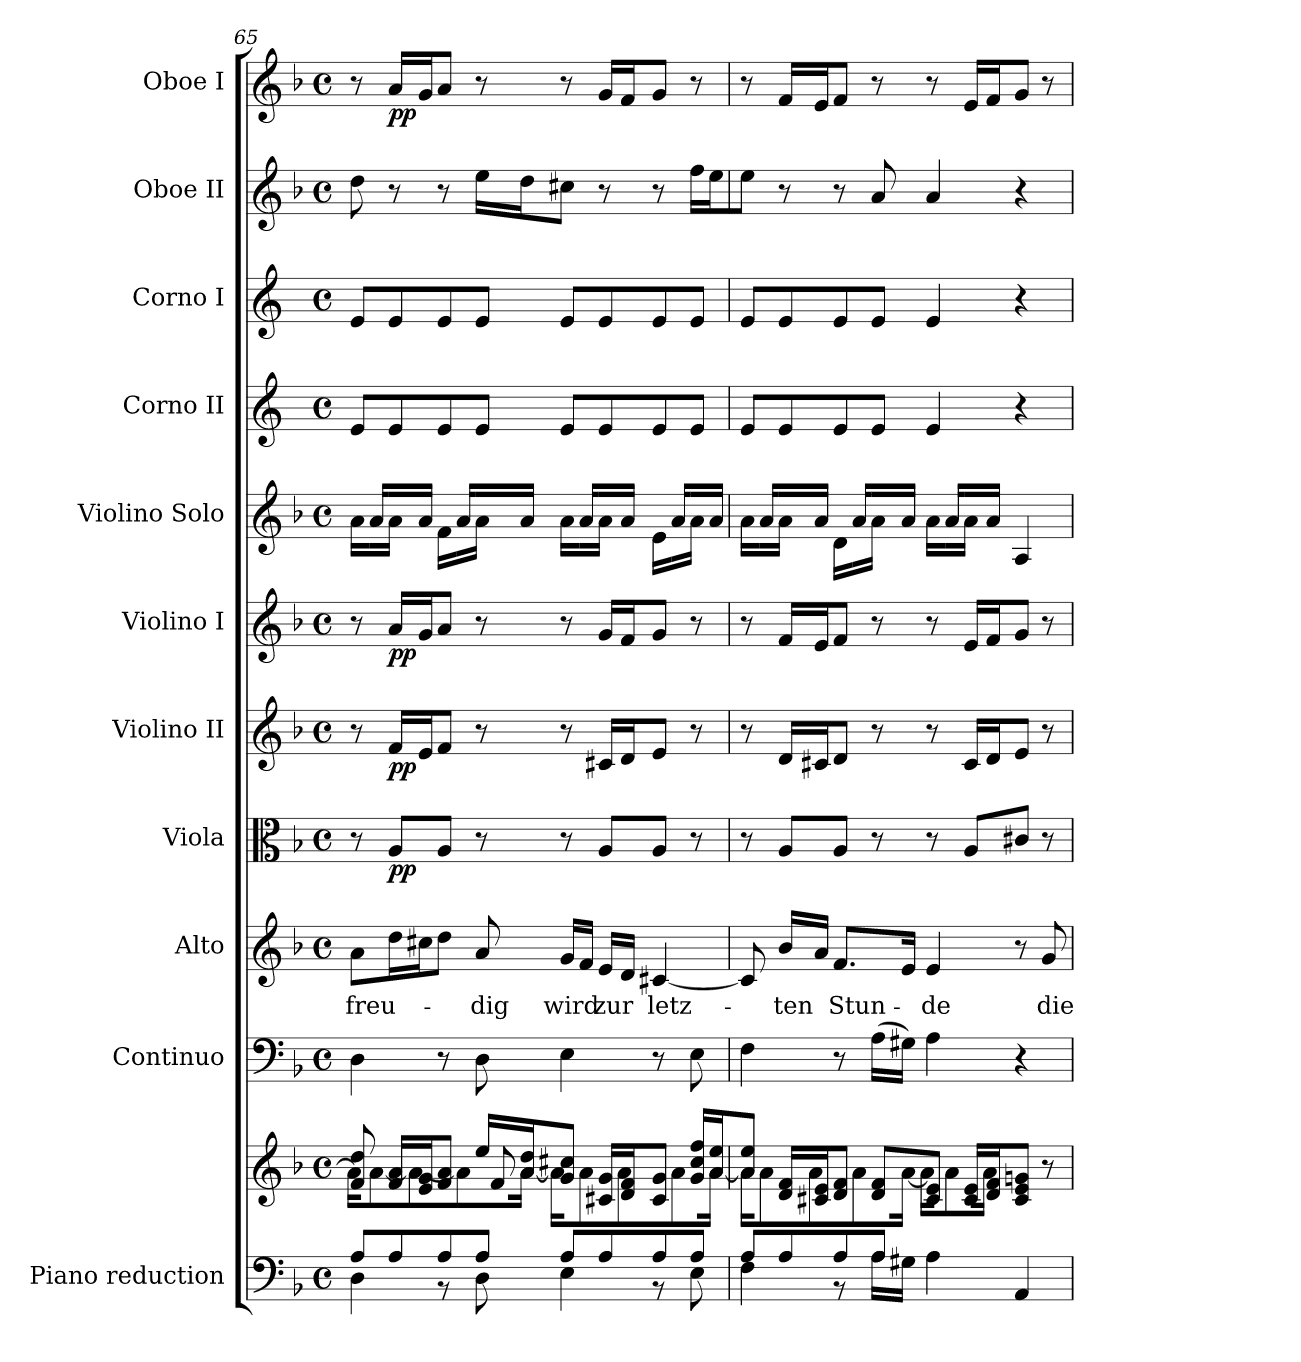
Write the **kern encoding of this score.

**kern	**kern	**kern	**kern	**text	**kern	**dynam	**kern	**dynam	**kern	**dynam	**kern	**kern	**kern	**kern	**kern	**dynam
*part11	*part11	*part10	*part9	*part9	*part8	*part8	*part7	*part7	*part6	*part6	*part5	*part4	*part3	*part2	*part1	*part1
*staff12	*staff11	*staff10	*staff9	*staff9	*staff8	*staff8	*staff7	*staff7	*staff6	*staff6	*staff5	*staff4	*staff3	*staff2	*staff1	*staff1
*I"Piano reduction	*	*I"Continuo	*I"Alto	*	*I"Viola	*	*I"Violino II	*	*I"Violino I	*	*I"Violino Solo	*I"Corno II	*I"Corno I	*I"Oboe II	*I"Oboe I	*
*I'Pno	*	*	*	*	*	*	*	*	*	*	*I'Vln	*	*	*I'Ob	*I'Ob	*
!!LO:PB:g=z
*clefF4	*clefG2	*clefF4	*clefG2	*	*clefC3	*	*clefG2	*	*clefG2	*	*clefG2	*clefG2	*clefG2	*clefG2	*clefG2	*
*	*	*	*	*	*	*	*	*	*	*	*	*ITrd4c7	*ITrd4c7	*	*	*
*k[b-]	*k[b-]	*k[b-]	*k[b-]	*	*k[b-]	*	*k[b-]	*	*k[b-]	*	*k[b-]	*k[b-]	*k[b-]	*k[b-]	*k[b-]	*
*M4/4	*M4/4	*M4/4	*M4/4	*	*M4/4	*	*M4/4	*	*M4/4	*	*M4/4	*M4/4	*M4/4	*M4/4	*M4/4	*
*met(c)	*met(c)	*met(c)	*met(c)	*	*met(c)	*	*met(c)	*	*met(c)	*	*met(c)	*met(c)	*met(c)	*met(c)	*met(c)	*
=65	=65	=65	=65	=65	=65	=65	=65	=65	=65	=65	=65	=65	=65	=65	=65	=65
*^	*^	*	*	*	*	*	*	*	*	*	*	*	*	*	*	*
*	*	*	*^	*	*	*	*	*	*	*	*	*	*	*	*	*	*	*
!	!	!	!	!	!	!	!LO:LY:b	!	!	!	!	!	!	!	!	!	!	!	!
*	*	*	*	*	*	*	*	*	*	*	*	*	*	*^	*	*	*	*	*
8A/L	4D\	8f/ 8dd/	16a\KL]	4ryy	4D\	8a\L	freu-	8r	.	8r	.	8r	.	16ryy	16a\LL	8A/L	8A/L	8dd\	8r	.
.	.	.	[8a\	.	.	.	.	.	.	.	.	.	.	16a/LL	16rffyy	.	.	.	.	.
!	!	!	!	!	!	!	!	!	!LO:DY:b	!	!LO:DY:b	!	!LO:DY:b	!	!	!	!	!	!	!LO:DY:b
8A/	.	16f/ 16a/LL	.	.	.	16dd\L	.	8A/L	pp	16f/LL	pp	16a/LL	pp	16rcyy	16a\JJ	8A/	8A/	8r	16a/LL	pp
.	.	16e/ 16g/J	8a\_	.	.	16cc#X\J	.	.	.	16e/J	.	16g/J	.	16a/JJ	16ryy	.	.	.	16g/J	.
8A/	8r	8f/ 8a/J	.	8ryy	8r	8dd\J	.	8A/J	.	8f/J	.	8a/J	.	16ryy	16f\LL	8A/	8A/	8r	8a/J	.
.	.	.	8a\]	.	.	.	.	.	.	.	.	.	.	16a/LL	16rffyy	.	.	.	.	.
!	!	!	!	!	!	!	!LO:LY:b	!	!	!	!	!	!	!	!	!	!	!	!	!
8A/J	8D\	16ee/LL	.	8f/	8D\	8a/	-dig	8r	.	8r	.	8r	.	16reyy	16a\JJ	8A/J	8A/J	16ee\LL	8r	.
.	.	16a/ 16dd/J	[16a\Jk	.	.	.	.	.	.	.	.	.	.	16a/JJ	16ryy	.	.	16dd\J	.	.
!	!	!	!	!	!	!	!LO:LY:b	!	!	!	!	!	!	!	!	!	!	!	!	!
8A/L	4E\	8g/ 8cc#X/J	16a\KL]	2ryy	4E\	16g/LL	wird	8r	.	8r	.	8r	.	16ryy	16a\LL	8A/L	8A/L	8cc#X\J	8r	.
.	.	.	8a\	.	.	16f/JJ	.	.	.	.	.	.	.	16a/LL	16rffyy	.	.	.	.	.
!	!	!	!	!	!	!	!LO:LY:b	!	!	!	!	!	!	!	!	!	!	!	!	!
8A/	.	16c#X/ 16g/LL	.	.	.	16e/LL	zur	8A/L	.	16c#X/LL	.	16g/LL	.	16reyy	16a\JJ	8A/	8A/	8r	16g/LL	.
.	.	16d/ 16f/J	8a\	.	.	16d/JJ	.	.	.	16d/J	.	16f/J	.	16a/JJ	16ryy	.	.	.	16f/J	.
!	!	!	!	!	!	!	!LO:LY:b	!	!	!	!	!	!	!	!	!	!	!	!	!
8A/	8r	8c#/ 8g/J	.	.	8r	[4c#X/	letz-	8A/J	.	8e/J	.	8g/J	.	16ryy	16e\LL	8A/	8A/	8r	8g/J	.
.	.	.	8a\	.	.	.	.	.	.	.	.	.	.	16a/LL	16rffyy	.	.	.	.	.
8A/J	8E\	16g/ 16cc#/ 16ff/LL	.	.	8E\	.	.	8r	.	8r	.	8r	.	16reyy	16a\JJ	8A/J	8A/J	16ff\LL	8r	.
.	.	16a/ 16ee/J	[16a\Jk	.	.	.	.	.	.	.	.	.	.	16a/JJ	16ryy	.	.	16ee\J	.	.
*	*	*	*v	*v	*	*	*	*	*	*	*	*	*	*	*	*	*	*	*	*
=66	=66	=66	=66	=66	=66	=66	=66	=66	=66	=66	=66	=66	=66	=66	=66	=66	=66	=66	=66
8A/L	4F\	8a/ 8ee/J	16a\KL]	4F\	8c#/]	.	8r	.	8r	.	8r	.	16ryy	16a\LL	8A/L	8A/L	8ee\J	8r	.
.	.	.	8a\	.	.	.	.	.	.	.	.	.	16a/LL	16rddyy	.	.	.	.	.
!	!	!	!	!	!	!LO:LY:b	!	!	!	!	!	!	!	!	!	!	!	!	!
8A/	.	16d/ 16f/LL	.	.	16b-/LL	-ten	8A/L	.	16d/LL	.	16f/LL	.	16reyy	16a\JJ	8A/	8A/	8r	16f/LL	.
.	.	16c#X/ 16e/J	8a\	.	16a/JJ	.	.	.	16c#X/J	.	16e/J	.	16a/JJ	16ryy	.	.	.	16e/J	.
!	!	!	!	!	!	!LO:LY:b	!	!	!	!	!	!	!	!	!	!	!	!	!
8A/	8r	8d/ 8f/J	.	8r	8.f/L	Stun-	8A/J	.	8d/J	.	8f/J	.	16ryy	16d\LL	8A/	8A/	8r	8f/J	.
.	.	.	8a\	.	.	.	.	.	.	.	.	.	16a/LL	16rddyy	.	.	.	.	.
8A/J	16A\LL	8d/ 8f/L	.	(>16A\LL	.	.	8r	.	8r	.	8r	.	16reyy	16a\JJ	8A/J	8A/J	8a/	8r	.
.	16G#X\JJ	.	[16a\Jk	16G#X\JJ)	16e/Jk	.	.	.	.	.	.	.	16a/JJ	16rddyy	.	.	.	.	.
!	!	!	!	!	!	!LO:LY:b	!	!	!	!	!	!	!	!	!	!	!	!	!
4ryy	4A\	8c#/ 8e/J	16a\KL]	4A\	4e/	-de	8r	.	8r	.	8r	.	16rgyy	16a\LL	4A/	4A/	4a/	8r	.
.	.	.	8a\	.	.	.	.	.	.	.	.	.	16a/LL	16rddyy	.	.	.	.	.
.	.	16c#/ 16e/LL	.	.	.	.	8A/L	.	16c#/LL	.	16e/LL	.	16reyy	16a\JJ	.	.	.	16e/LL	.
.	.	16d/ 16f/J	16a\Jk	.	.	.	.	.	16d/J	.	16f/J	.	16a/JJ	16rddyy	.	.	.	16f/J	.
4AA/	4ryy	8c#/ 8e/ 8gn/J	8ryy	4r	8r	.	8c#X/J	.	8e/J	.	8g/J	.	4A/	4ryy	4r	4r	4r	8g/J	.
!	!	!	!	!	!	!LO:LY:b	!	!	!	!	!	!	!	!	!	!	!	!	!
.	.	8r	8ryy	.	8g/	die	8r	.	8r	.	8r	.	.	.	.	.	.	8r	.
*v	*v	*	*	*	*	*	*	*	*	*	*	*	*v	*v	*	*	*	*	*
*	*v	*v	*	*	*	*	*	*	*	*	*	*	*	*	*	*	*
=	=	=	=	=	=	=	=	=	=	=	=	=	=	=	=	=
*-	*-	*-	*-	*-	*-	*-	*-	*-	*-	*-	*-	*-	*-	*-	*-	*-
